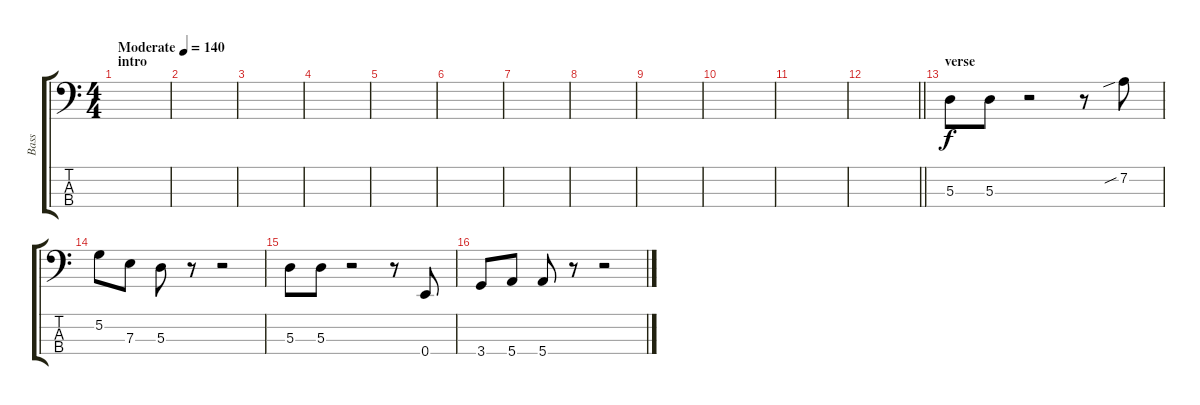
\track ("Bass" "Bass") {instrument electricbassfinger}
\staff {score tabs}
\tuning (G2 D2 A1 E1) {hide}
\ts (4 4)
\section ("" "intro")
\tempo (140 "Moderate")
\clef f4
\ks c
|
|
|
|
|
|
|
|
|
|
|
\barLineRight lightlight
|
\section ("" "verse")
5.3.8 5.3.8 r.2 r.8 7.2{sib}.8 |
5.2.8 7.3.8 5.3.8 r.8 r.2 |
5.3.8 5.3.8 r.2 r.8 0.4.8 |
3.4.8 5.4.8 5.4.8 r.8 r.2
